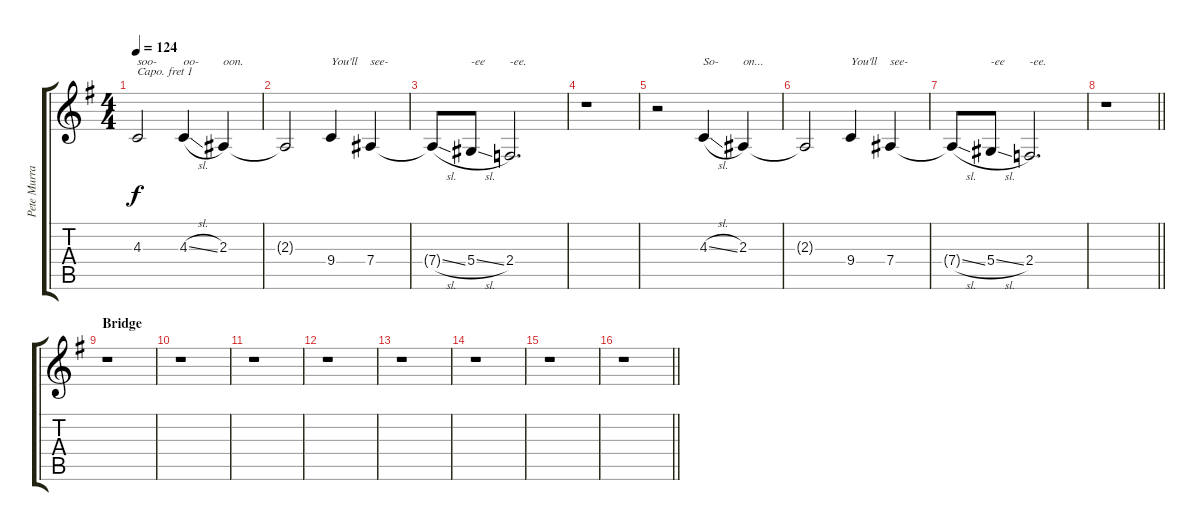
\track ("Pete Murray (Vocals)" "Pete Murra") {instrument tuba}
\staff {score tabs}
\capo 1
\tuning (E4 B3 G3 D3 A2 E2) {hide}
\ts (4 4)
\tempo 124
\clef g2
\ks g
4.3.2{txt "soo-" dy f} 4.3{sl}.4{txt "oo-"} 2.3.4{txt "oon."} |
2.3{t}.2 9.4.4{txt "You'll"} 7.4.4{txt "see-"} |
7.4{sl t}.8 5.4{sl}.8{txt "-ee"} 2.4.2{d txt "-ee."} |
r.1 |
r.2 4.3{sl}.4{txt "So-"} 2.3.4{txt "on..."} |
2.3{t}.2 9.4.4{txt "You'll"} 7.4.4{txt "see-"} |
7.4{sl t}.8 5.4{sl}.8{txt "-ee"} 2.4.2{d txt "-ee."} |
\barLineRight lightlight
r.1 |
\section ("" "Bridge")
r.1 |
r.1 |
r.1 |
r.1 |
r.1 |
r.1 |
r.1 |
\barLineRight lightlight
r.1
